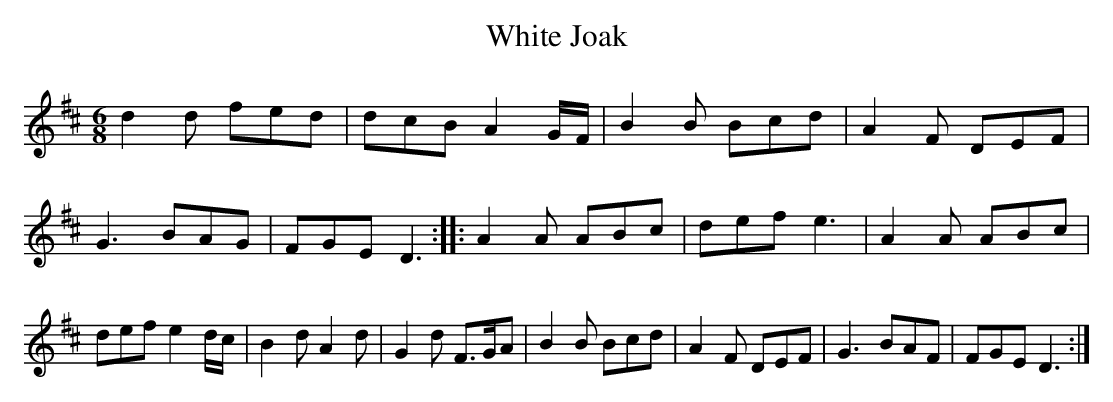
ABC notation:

X:1
T:White Joak
M:6/8
L:1/8
K:D
d2 d fed |dcB A2 G/2F/2|B2 B Bcd |A2 F DEF| G3 BAG| FGE D3:: A2 A ABc|def e3|\
A2 A ABc|def e2 d/2c/2|B2 d A2 d|G2 d F>GA| B2 B Bcd| A2 F DEF| G3 BAF|FGE D3:|
